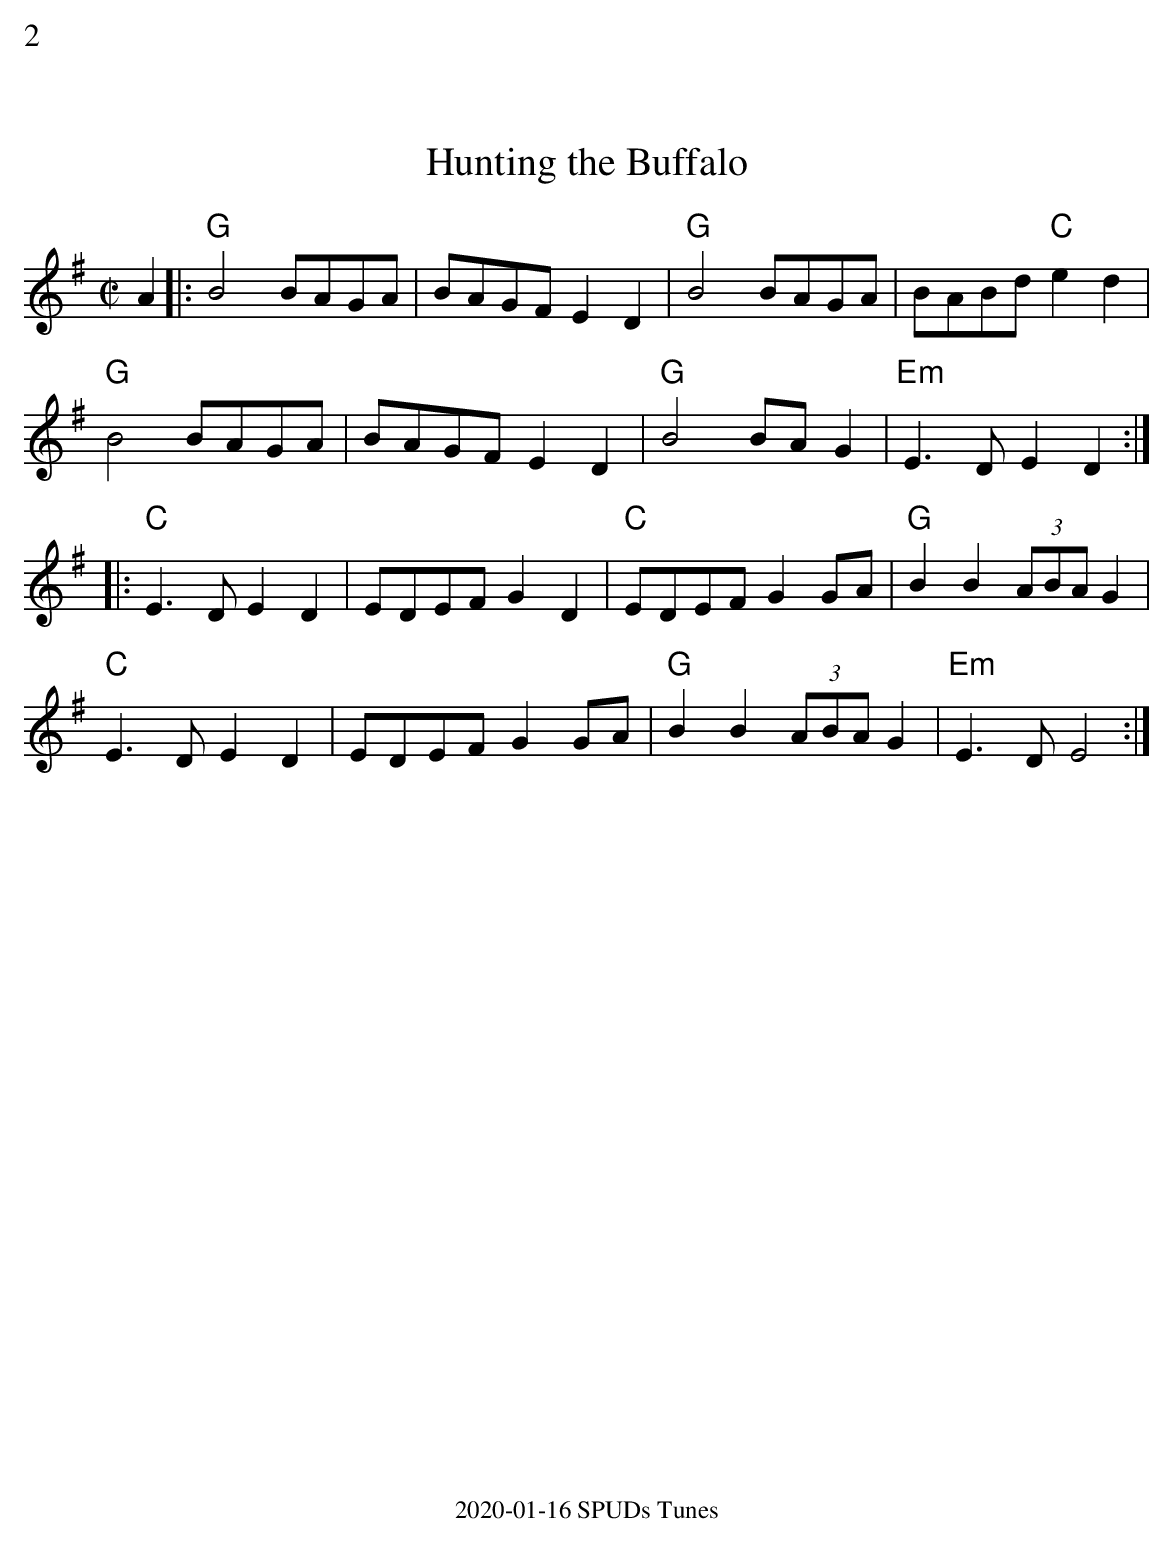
X:1
%%text 2
M:C|
T:Hunting the Buffalo
L:1/8
K:G
A2 |:"G"B4 BAGA | BAGFE2D2 |"G" B4BAGA | BABd"C"e2d2 |
"G"B4 BAGA | BAGFE2D2 |"G" B4BAG2 |"Em"E3DE2D2 :|
|:"C"E3DE2D2 | EDEFG2D2 |"C" EDEFG2GA |"G" B2B2 (3ABAG2 |
"C"E3DE2D2 | EDEFG2GA | "G"B2B2(3ABA G2 | "Em"E3DE4 :|
